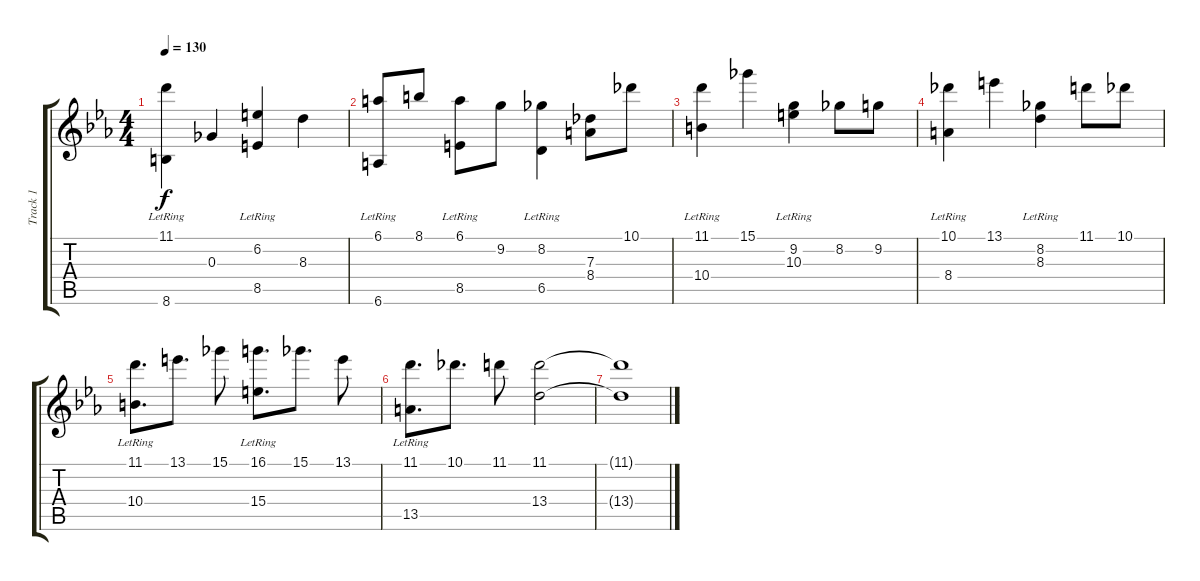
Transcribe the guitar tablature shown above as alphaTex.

\track ("Track 1" "Track 1") {instrument overdrivenguitar}
\staff {score tabs}
\tuning (Eb4 Bb3 Gb3 Db3 Ab2 Eb2) {hide}
\ts (4 4)
\tempo 130
\clef g2
\ks eb
(11.1{lr} 8.6{lr}).4{dy f} 0.3.4 (6.2{lr} 8.5{lr}).4 8.3.4 |
(6.1 6.6{lr}).8 8.1.8 (6.1 8.5{lr}).8 9.2.8 (8.2{lr} 6.5{lr}).4 (7.3 8.4).8 10.1.8 |
(11.1{lr} 10.4{lr}).4 15.1.4 (9.2 10.3{lr}).4 8.2.8 9.2.8 |
(10.1{lr} 8.4{lr}).4 13.1.4 (8.2{lr} 8.3{lr}).4 11.1.8 10.1.8 |
(11.1 10.4{lr}).8{d} 13.1.8{d} 15.1.8 (16.1 15.4{lr}).8{d} 15.1.8{d} 13.1.8 |
(11.1 13.5{lr}).8{d} 10.1.8{d} 11.1.8 (11.1 13.4).2 |
(11.1{t} 13.4{t}).1
